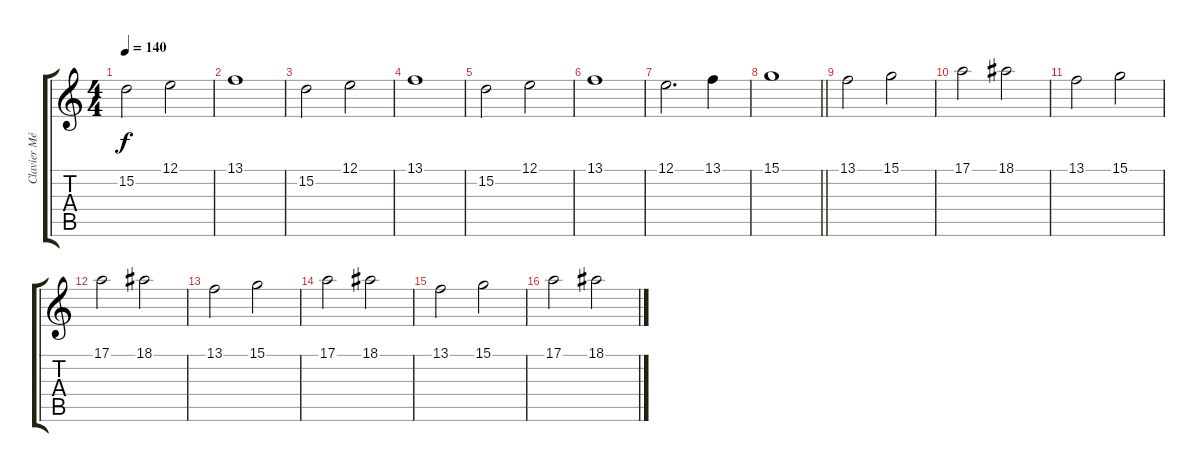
\track ("Clavier Mélodie" "Clavier Mé") {instrument tremolostrings}
\staff {score tabs}
\tuning (E4 B3 G3 D3 A2 E2) {hide}
\ts (4 4)
\tempo 140
\clef g2
\ks c
15.2.2{dy f} 12.1.2 |
13.1.1 |
15.2.2 12.1.2 |
13.1.1 |
15.2.2 12.1.2 |
13.1.1 |
12.1.2{d} 13.1.4 |
\barLineRight lightlight
15.1.1 |
13.1.2 15.1.2 |
17.1.2 18.1.2 |
13.1.2 15.1.2 |
17.1.2 18.1.2 |
13.1.2 15.1.2 |
17.1.2 18.1.2 |
13.1.2 15.1.2 |
17.1.2 18.1.2
